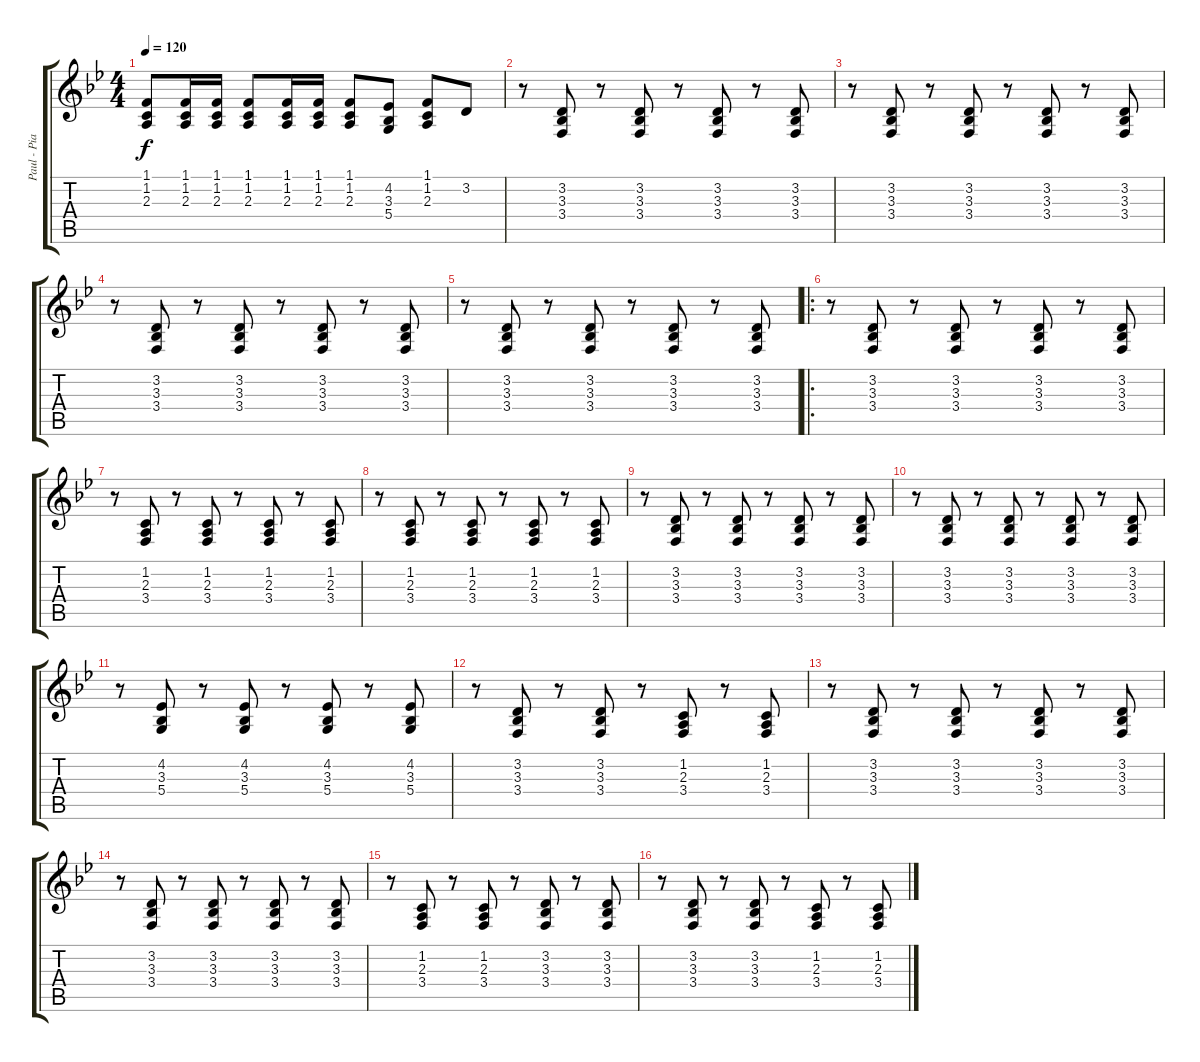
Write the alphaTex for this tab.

\track ("Paul - Piano Treble" "Paul - Pia") {instrument honkytonkpiano}
\staff {score tabs}
\tuning (E4 B3 G3 D3 A2 E2) {hide}
\ts (4 4)
\tempo 120
\clef g2
\ks bb
(1.1 1.2 2.3).8{dy f instrument honkytonkpiano} (1.1 1.2 2.3).16 (1.1 1.2 2.3).16 (1.1 1.2 2.3).8 (1.1 1.2 2.3).16 (1.1 1.2 2.3).16 (1.1 1.2 2.3).8 (4.2 3.3 5.4).8 (1.1 1.2 2.3).8 3.2.8 |
r.8 (3.2 3.3 3.4).8 r.8 (3.2 3.3 3.4).8 r.8 (3.2 3.3 3.4).8 r.8 (3.2 3.3 3.4).8 |
r.8 (3.2 3.3 3.4).8 r.8 (3.2 3.3 3.4).8 r.8 (3.2 3.3 3.4).8 r.8 (3.2 3.3 3.4).8 |
r.8 (3.2 3.3 3.4).8 r.8 (3.2 3.3 3.4).8 r.8 (3.2 3.3 3.4).8 r.8 (3.2 3.3 3.4).8 |
r.8 (3.2 3.3 3.4).8 r.8 (3.2 3.3 3.4).8 r.8 (3.2 3.3 3.4).8 r.8 (3.2 3.3 3.4).8 |
\ro
r.8 (3.2 3.3 3.4).8 r.8 (3.2 3.3 3.4).8 r.8 (3.2 3.3 3.4).8 r.8 (3.2 3.3 3.4).8 |
r.8 (1.2 2.3 3.4).8 r.8 (1.2 2.3 3.4).8 r.8 (1.2 2.3 3.4).8 r.8 (1.2 2.3 3.4).8 |
r.8 (1.2 2.3 3.4).8 r.8 (1.2 2.3 3.4).8 r.8 (1.2 2.3 3.4).8 r.8 (1.2 2.3 3.4).8 |
r.8 (3.2 3.3 3.4).8 r.8 (3.2 3.3 3.4).8 r.8 (3.2 3.3 3.4).8 r.8 (3.2 3.3 3.4).8 |
r.8 (3.2 3.3 3.4).8 r.8 (3.2 3.3 3.4).8 r.8 (3.2 3.3 3.4).8 r.8 (3.2 3.3 3.4).8 |
r.8 (4.2 3.3 5.4).8 r.8 (4.2 3.3 5.4).8 r.8 (4.2 3.3 5.4).8 r.8 (4.2 3.3 5.4).8 |
r.8 (3.2 3.3 3.4).8 r.8 (3.2 3.3 3.4).8 r.8 (1.2 2.3 3.4).8 r.8 (1.2 2.3 3.4).8 |
r.8 (3.2 3.3 3.4).8 r.8 (3.2 3.3 3.4).8 r.8 (3.2 3.3 3.4).8 r.8 (3.2 3.3 3.4).8 |
r.8 (3.2 3.3 3.4).8 r.8 (3.2 3.3 3.4).8 r.8 (3.2 3.3 3.4).8 r.8 (3.2 3.3 3.4).8 |
r.8 (1.2 2.3 3.4).8 r.8 (1.2 2.3 3.4).8 r.8 (3.2 3.3 3.4).8 r.8 (3.2 3.3 3.4).8 |
r.8 (3.2 3.3 3.4).8 r.8 (3.2 3.3 3.4).8 r.8 (1.2 2.3 3.4).8 r.8 (1.2 2.3 3.4).8
